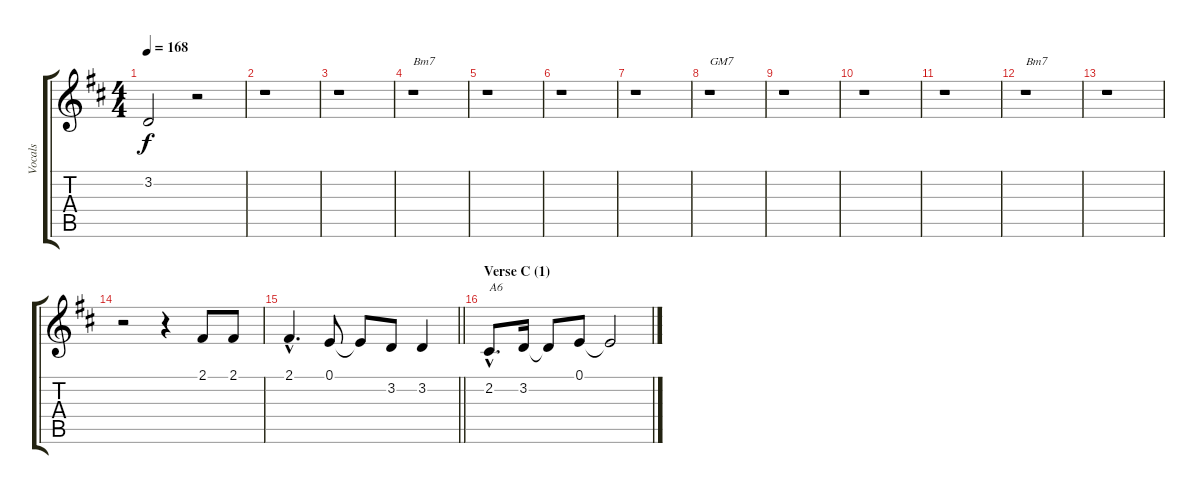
\track ("Vocals" "Vocals") {instrument sopranosax}
\staff {score tabs}
\tuning (E4 B3 G3 D3 A2 E2) {hide}
\ts (4 4)
\tempo 168
\clef g2
\ks d
3.2{t}.2{dy f} r.2 |
r.1 |
r.1 |
r.1{txt "Bm7"} |
r.1 |
r.1 |
r.1 |
r.1{txt "GM7"} |
r.1 |
r.1 |
r.1 |
r.1{txt "Bm7"} |
r.1 |
r.2 r.4 2.1.8 2.1.8 |
\barLineRight lightlight
2.1{hac}.4{d} 0.1.8 0.1{t}.8 3.2.8 3.2.4 |
\section ("" "Verse C (1)")
2.2{hac}.8{d txt "A6"} 3.2.16 3.2{t}.8 0.1.8 0.1{t}.2
